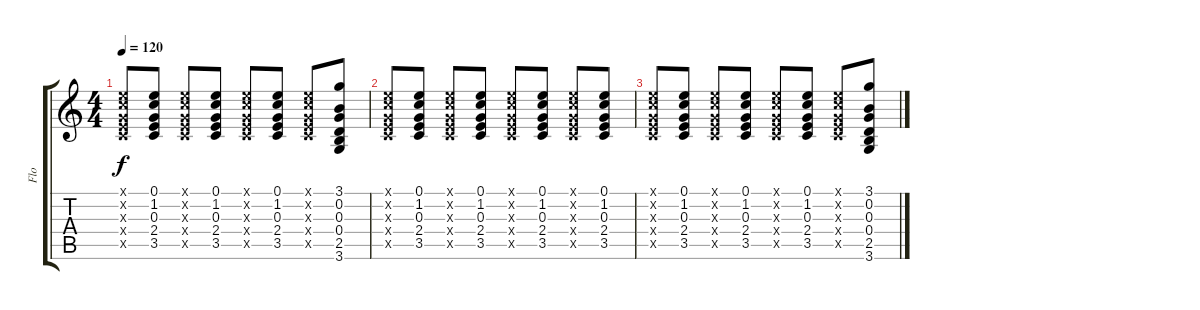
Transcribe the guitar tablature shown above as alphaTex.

\track ("Flo" "Flo") {instrument acousticguitarnylon}
\staff {score tabs}
\tuning (E4 B3 G3 D3 A2 E2) {hide}
\ts (4 4)
\tempo 120
\clef g2
\ks c
(0.1{x} 1.2{x} 0.3{x} 2.4{x} 3.5{x}).8{dy f} (0.1 1.2 0.3 2.4 3.5).8 (0.1{x} 1.2{x} 0.3{x} 2.4{x} 3.5{x}).8 (0.1 1.2 0.3 2.4 3.5).8 (0.1{x} 1.2{x} 0.3{x} 2.4{x} 3.5{x}).8 (0.1 1.2 0.3 2.4 3.5).8 (0.1{x} 1.2{x} 0.3{x} 2.4{x} 3.5{x}).8 (3.1 0.2 0.3 0.4 2.5 3.6).8 |
(0.1{x} 1.2{x} 0.3{x} 2.4{x} 3.5{x}).8 (0.1 1.2 0.3 2.4 3.5).8 (0.1{x} 1.2{x} 0.3{x} 2.4{x} 3.5{x}).8 (0.1 1.2 0.3 2.4 3.5).8 (0.1{x} 1.2{x} 0.3{x} 2.4{x} 3.5{x}).8 (0.1 1.2 0.3 2.4 3.5).8 (0.1{x} 1.2{x} 0.3{x} 2.4{x} 3.5{x}).8 (0.1 1.2 0.3 2.4 3.5).8 |
(0.1{x} 1.2{x} 0.3{x} 2.4{x} 3.5{x}).8 (0.1 1.2 0.3 2.4 3.5).8 (0.1{x} 1.2{x} 0.3{x} 2.4{x} 3.5{x}).8 (0.1 1.2 0.3 2.4 3.5).8 (0.1{x} 1.2{x} 0.3{x} 2.4{x} 3.5{x}).8 (0.1 1.2 0.3 2.4 3.5).8 (0.1{x} 1.2{x} 0.3{x} 2.4{x} 3.5{x}).8 (3.1 0.2 0.3 0.4 2.5 3.6).8
